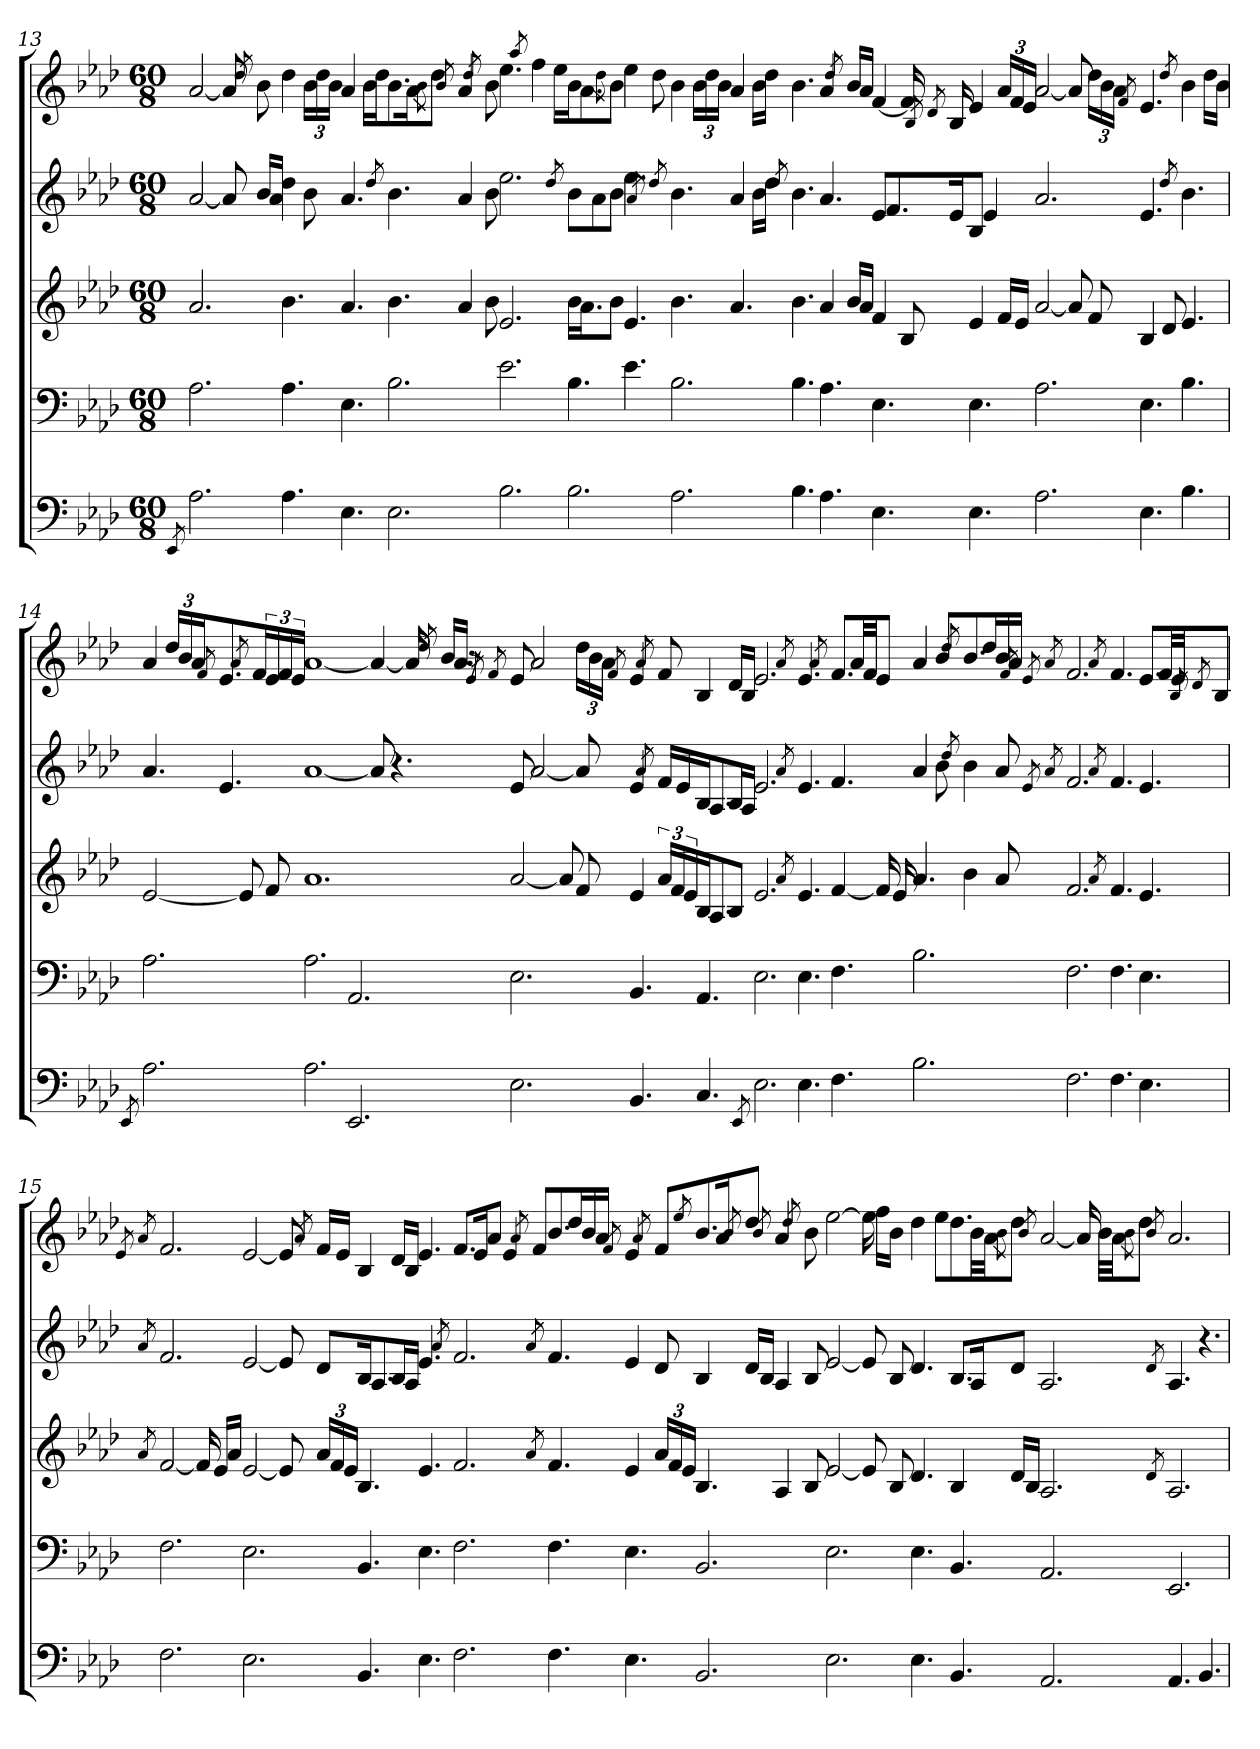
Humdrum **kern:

**kern	**kern	**kern	**kern	**kern
*part5	*part4	*part3	*part2	*part1
*staff5	*staff4	*staff3	*staff2	*staff1
*clefF4	*clefF4	*clefG2	*clefG2	*clefG2
*k[b-e-a-d-]	*k[b-e-a-d-]	*k[b-e-a-d-]	*k[b-e-a-d-]	*k[b-e-a-d-]
*M60/8	*M60/8	*M60/8	*M60/8	*M60/8
=13	=13	=13	=13	=13
8qEE-	.	.	.	.
2.A-	2.A-	2.a-	[2a-	[2a-
.	.	.	8a-]	8a-]
.	.	.	.	8qdd-
.	.	.	16b-/LL	8b-
.	.	.	16a-/JJ	.
4.A-	4.A-	4.b-	4dd-	4dd-
.	.	.	8b-	24b-\LL
.	.	.	.	24dd-\
.	.	.	.	24b-\JJ
4.E-	4.E-	4.a-	4.a-	4a-
.	.	.	.	16b-\LL
.	.	.	.	16dd-\J
.	.	.	8qdd-	.
2.E-	2.B-	4.b-	4.b-	8.b-\
.	.	.	.	16a-\K
.	.	.	.	8qb-\
.	.	.	.	8dd-\J
.	.	.	.	8qb-
.	.	4a-	4a-	4a-
.	.	.	.	8qdd-
.	.	8b-	8b-	8b-
2.B-	2.e-	2.e-	2.ee-	4.ee-
.	.	.	.	8qaa-
.	.	.	.	4ff
.	.	.	.	8ee-\L
.	.	.	8qdd-	.
2.B-	4.B-	16b-\KL	8b-\L	16b-\K
.	.	8.a-\	.	8.a-\
.	.	.	8a-\	.
.	.	.	.	8qdd-\
.	.	8b-\J	8b-\J	8b-\J
.	4.e-	4.e-	4.ee-	4ee-
.	.	.	.	8dd-
.	.	.	8qa-	.
.	.	.	8qdd-	.
2.A-	2.B-	4.b-	4.b-	4b-
.	.	.	.	24b-\LL
.	.	.	.	24dd-\
.	.	.	.	24b-\JJ
.	.	4.a-	4a-	4a-
.	.	.	16b-\LL	16b-\LL
.	.	.	16dd-\JJ	16dd-\JJ
.	.	.	8qdd-	.
4.B-	4.B-	4.b-	4.b-	4.b-
4.A-	4.A-	4a-	4.a-	4a-
.	.	.	.	8qdd-
.	.	16b-/LL	.	16b-/LL
.	.	16a-/JJ	.	16a-/JJ
4.E-	4.E-	4f	8e-/L	[4f
.	.	.	8.f/	.
.	.	8B-	.	16f]
.	.	.	.	8qB-
.	.	.	.	8qd-
.	.	.	16e-/K	16B-
4.E-	4.E-	4e-	8B-/J	4e-
.	.	.	4e-	.
.	.	16f/LL	.	24a-/LL
.	.	.	.	24f/
.	.	16e-/JJ	.	.
.	.	.	.	24e-/JJ
2.A-	2.A-	[2a-	2.a-	[2a-
.	.	8a-]	.	8a-]
.	.	8f	.	24dd-\LL
.	.	.	.	24b-\
.	.	.	.	24a-\JJ
.	.	.	.	8qf
4.E-	4.E-	4B-	4.e-	4.e-
.	.	8d-	.	.
.	.	.	8qdd-	8qdd-
4.B-	4.B-	4.e-	4.b-	4b-
.	.	.	.	16dd-\LL
.	.	.	.	16b-\JJ
=14	=14	=14	=14	=14
8qEE-	.	.	.	.
2.A-	2.A-	[2e-	4.a-	4a-
.	.	.	.	24dd-/LL
.	.	.	.	24b-/
.	.	.	.	24a-/J
.	.	.	.	8qf/
.	.	.	4.e-	8.e-/
.	.	8e-]	.	.
.	.	.	.	8qa-/
.	.	.	.	16f/L
.	.	8f	.	24e-/
.	.	.	.	24f/
.	.	.	.	24e-/JJ
2.A-	2.A-	1.a-	[1a-	[1a-
2.EE-	2.AA-	.	.	.
.	.	.	8a-]	4a-_
.	.	.	4.r	.
.	.	.	.	16a-]
.	.	.	.	8qdd-
.	.	.	.	16b-/LL
.	.	.	.	16a-/JJ
.	.	.	.	16r
.	.	.	.	8qe-
.	.	.	.	8qf
2.E-	2.E-	[2a-	8e-	8e-
.	.	.	[2a-	2a-
.	.	8a-]	.	.
.	.	8f	8a-]	24dd-\LL
.	.	.	.	24b-\
.	.	.	.	24a-\JJ
.	.	.	.	8qf
4.BB-	4.BB-	4e-	4e-	4e-
.	.	.	8qa-	8qa-
.	.	24a-/LL	16f/LL	8f
.	.	24f/	.	.
.	.	.	16e-/	.
.	.	24e-/	.	.
4.C	4.AA-	16B-/J	16B-/J	4B-
.	.	8.A-/	8.A-/	.
.	.	8B-/J	16B-/L	16d-/LL
.	.	.	16A-/JJ	16B-/JJ
8qEE-	.	.	.	.
2.E-	2.E-	2.e-	2.e-	2.e-
.	.	8qa-	8qa-	8qa-
4.E-	4.E-	4.e-	4.e-	4.e-
.	.	.	.	8qa-
4.F	4.F	[4f	4.f	8.f/L
.	.	.	.	32a-/LL
.	.	.	.	32f/JJ
.	.	16f]	.	8e-/J
.	.	16e-	.	.
2.B-	2.B-	4.a-	4a-	4a-
.	.	.	8b-	8b-/L
.	.	.	8qdd-	8qdd-/
.	.	4b-	4b-	8.b-/
.	.	.	.	16dd-/L
.	.	8a-	8a-	16b-/
.	.	.	.	16a-/JJ
.	.	.	.	8qf
.	.	.	8qe-	8qe-
.	.	.	8qa-	8qa-
2.F	2.F	2.f	2.f	2.f
.	.	8qa-	8qa-	8qa-
4.F	4.F	4.f	4.f	4.f
4.E-	4.E-	4.e-	4.e-	8.e-/L
.	.	.	.	32f/LL
.	.	.	.	32e-/JJ
.	.	.	.	8qB-/
.	.	.	.	8qd-/
.	.	.	.	8B-/J
=15	=15	=15	=15	=15
.	.	.	.	8qe-
.	.	8qa-	8qa-	8qa-
2.F	2.F	[2f	2.f	2.f
.	.	16f]	.	.
.	.	16e-/KL	.	.
.	.	8a-/J	.	.
2.E-	2.E-	[2e-	[2e-	[2e-
.	.	8e-]	8e-]	8e-]
.	.	.	.	8qa-
.	.	24a-/LL	8d-/L	16f/LL
.	.	24f/	.	.
.	.	.	.	16e-/JJ
.	.	24e-/JJ	.	.
4.BB-	4.BB-	4.B-	16B-/K	4B-
.	.	.	8.A-/	.
.	.	.	16B-/L	16d-/LL
.	.	.	16A-/JJ	16B-/JJ
4.E-	4.E-	4.e-	4.e-	4.e-
.	.	.	8qa-	.
2.F	2.F	2.f	2.f	8.f/L
.	.	.	.	16e-/K
.	.	.	.	8a-/J
.	.	.	.	4e-
.	.	.	.	8qa-
.	.	.	.	8f/L
.	.	8qa-	8qa-	.
4.F	4.F	4.f	4.f	8.b-/
.	.	.	.	16dd-/L
.	.	.	.	16b-/
.	.	.	.	16a-/JJ
.	.	.	.	8qf
4.E-	4.E-	4e-	4e-	4e-
.	.	.	.	8qa-
.	.	24a-/LL	8d-	8f/L
.	.	24f/	.	.
.	.	24e-/JJ	.	.
.	.	.	.	8qee-/
2.BB-	2.BB-	4.B-	4B-	8.b-/
.	.	.	.	16a-/K
.	.	.	.	8qb-/
.	.	.	16d-/LL	8dd-/J
.	.	.	16B-/JJ	.
.	.	.	.	8qb-
.	.	4A-	4A-	4a-
.	.	.	.	8qdd-
.	.	8B-	8B-	8b-
2.E-	2.E-	[2e-	[2e-	[2ee-
.	.	8e-]	8e-]	16ee-]
.	.	.	.	16ff\KL
.	.	8B-	8B-	8b-\J
4.E-	4.E-	4.d-	4.d-	4dd-
.	.	.	.	8ee-\L
4.BB-	4.BB-	4B-	8.B-/L	8.dd-\
.	.	.	16A-/K	32b-\LL
.	.	.	.	32a-\JJ
.	.	.	.	8qb-\
.	.	16d-/LL	8d-/J	8dd-\J
.	.	16B-/JJ	.	.
.	.	.	.	8qb-
2.AA-	2.AA-	2.A-	2.A-	[2a-
.	.	.	.	16a-]
.	.	.	.	32b-\LLL
.	.	.	.	32a-\JJ
.	.	.	.	8qb-\
.	.	.	.	8dd-\J
.	.	8qd-	8qd-	8qb-
4.AA-	2.EE-	2.A-	4.A-	2.a-
4.BB-	.	.	4.r	.
=	=	=	=	=
*-	*-	*-	*-	*-
